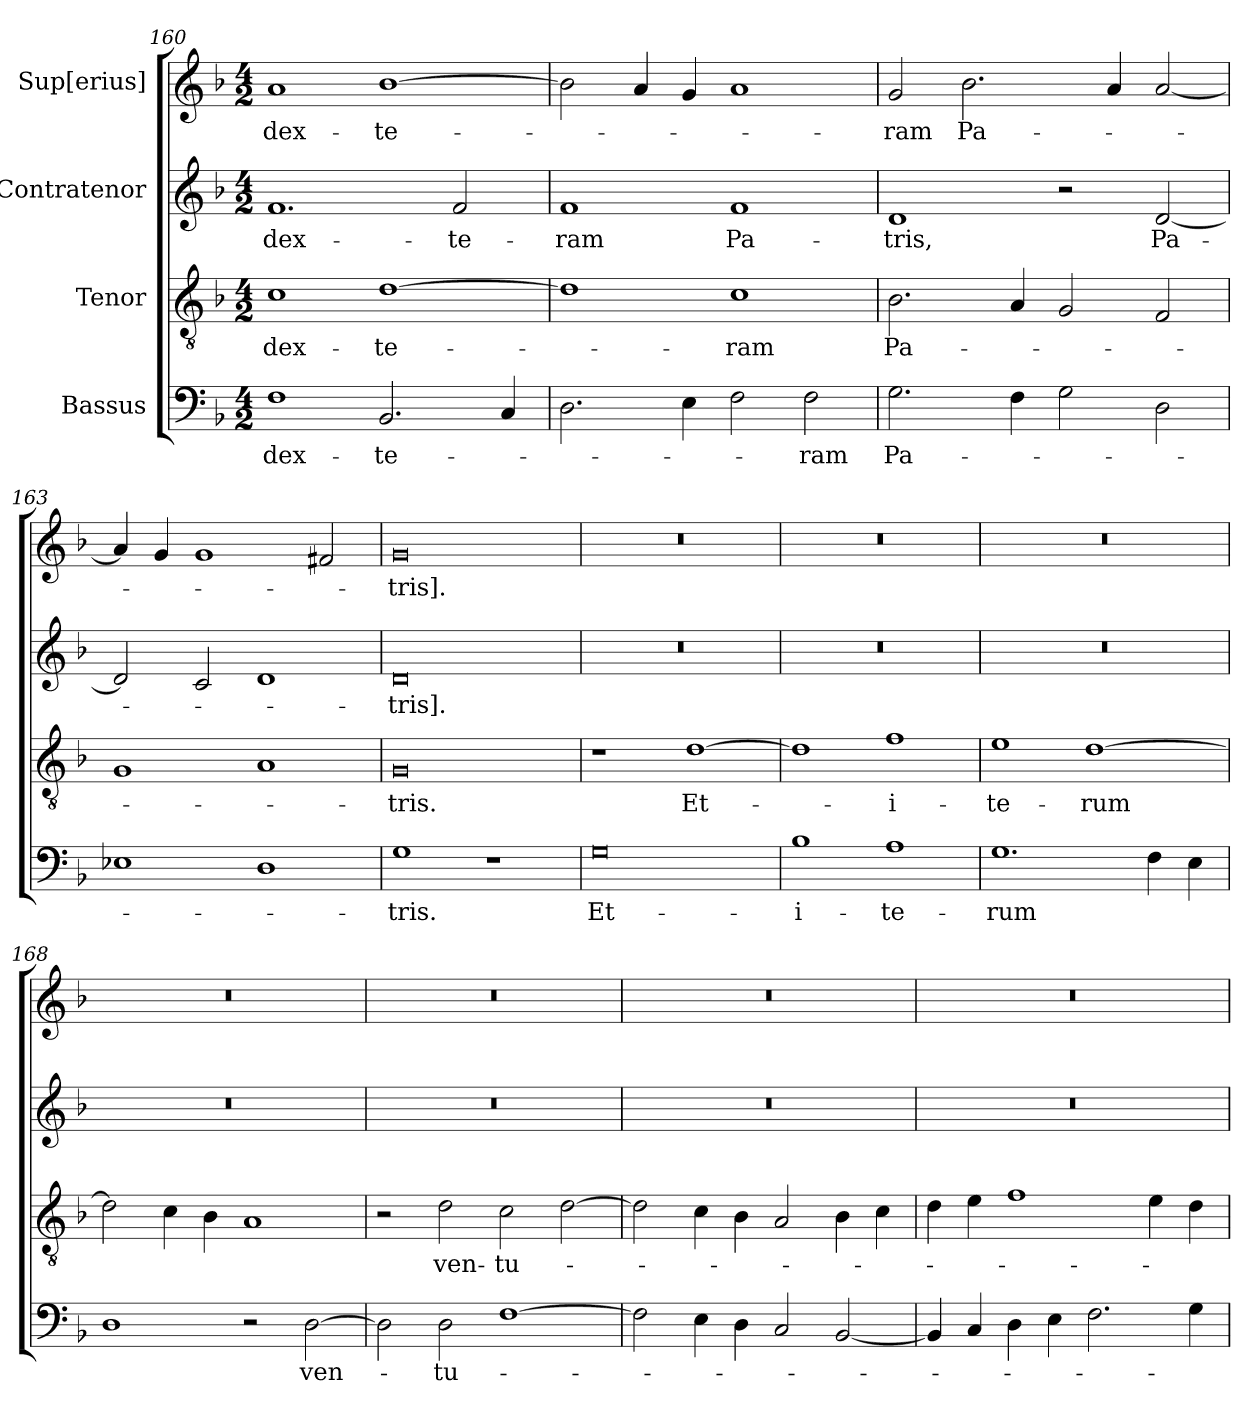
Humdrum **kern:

**kern	**text	**kern	**text	**kern	**text	**kern	**text
*part4	*part4	*part3	*part3	*part2	*part2	*part1	*part1
*staff4	*staff4	*staff3	*staff3	*staff2	*staff2	*staff1	*staff1
*I"Bassus	*	*I"Tenor	*	*I"Contratenor	*	*I"Sup[erius]	*
*clefF4	*	*clefGv2	*	*clefG2	*	*clefG2	*
*k[b-]	*	*k[b-]	*	*k[b-]	*	*k[b-]	*
*M4/2	*	*M4/2	*	*M4/2	*	*M4/2	*
=160	=160	=160	=160	=160	=160	=160	=160
1F\	dex-	1c\	dex-	1.f/	dex-	1a/	dex-
2.BB-/	-te-	[1d\	-te-	.	.	[1b-\	-te-
.	.	.	.	2f/	-te-	.	.
4C/	.	.	.	.	.	.	.
=161	=161	=161	=161	=161	=161	=161	=161
2.D\	.	1d\]	.	1f/	-ram	2b-\]	.
.	.	.	.	.	.	4a/	.
4E\	.	.	.	.	.	4g/	.
2F\	.	1c\	-ram	1f/	Pa-	1a/	.
2F\	-ram	.	.	.	.	.	.
=162	=162	=162	=162	=162	=162	=162	=162
2.G\	Pa-	2.B-\	Pa-	1d/	-tris,	2g/	-ram
.	.	.	.	.	.	2.b-\	Pa-
4F\	.	4A/	.	.	.	.	.
2G\	.	2G/	.	2r	.	.	.
.	.	.	.	.	.	4a/	.
2D\	.	2F/	.	[2d/	Pa-	[2a/	.
=163	=163	=163	=163	=163	=163	=163	=163
1E-X\	.	1G/	.	2d/]	.	4a/]	.
.	.	.	.	.	.	4g/	.
.	.	.	.	2c/	.	1g/	.
1D\	.	1A/	.	1d/	.	.	.
.	.	.	.	.	.	2f#X/	.
=164	=164	=164	=164	=164	=164	=164	=164
1G\	-tris.	0G/	-tris.	0d/	-tris].	0g/	-tris].
1r	.	.	.	.	.	.	.
=165	=165	=165	=165	=165	=165	=165	=165
0G\	Et-	1r	.	0r	.	0r	.
.	.	[1d\	Et-	.	.	.	.
=166	=166	=166	=166	=166	=166	=166	=166
1B-\	i-	1d\]	.	0r	.	0r	.
1A\	-te-	1f\	i-	.	.	.	.
=167	=167	=167	=167	=167	=167	=167	=167
1.G\	-rum	1e\	-te-	0r	.	0r	.
.	.	[1d\	-rum	.	.	.	.
4F\	.	.	.	.	.	.	.
4E\	.	.	.	.	.	.	.
=168	=168	=168	=168	=168	=168	=168	=168
1D\	.	2d\]	.	0r	.	0r	.
.	.	4c\	.	.	.	.	.
.	.	4B-\	.	.	.	.	.
2r	.	1A/	.	.	.	.	.
[2D\	ven-	.	.	.	.	.	.
=169	=169	=169	=169	=169	=169	=169	=169
2D\]	.	2r	.	0r	.	0r	.
2D\	-tu-	2d\	ven-	.	.	.	.
[1F\	.	2c\	-tu-	.	.	.	.
.	.	[2d\	.	.	.	.	.
=170	=170	=170	=170	=170	=170	=170	=170
2F\]	.	2d\]	.	0r	.	0r	.
4E\	.	4c\	.	.	.	.	.
4D\	.	4B-\	.	.	.	.	.
2C/	.	2A/	.	.	.	.	.
[2BB-/	.	4B-\	.	.	.	.	.
.	.	4c\	.	.	.	.	.
=171	=171	=171	=171	=171	=171	=171	=171
4BB-/]	.	4d\	.	0r	.	0r	.
4C/	.	4e\	.	.	.	.	.
4D\	.	1f\	.	.	.	.	.
4E\	.	.	.	.	.	.	.
2.F\	.	.	.	.	.	.	.
.	.	4e\	.	.	.	.	.
4G\	.	4d\	.	.	.	.	.
=	=	=	=	=	=	=	=
*-	*-	*-	*-	*-	*-	*-	*-
